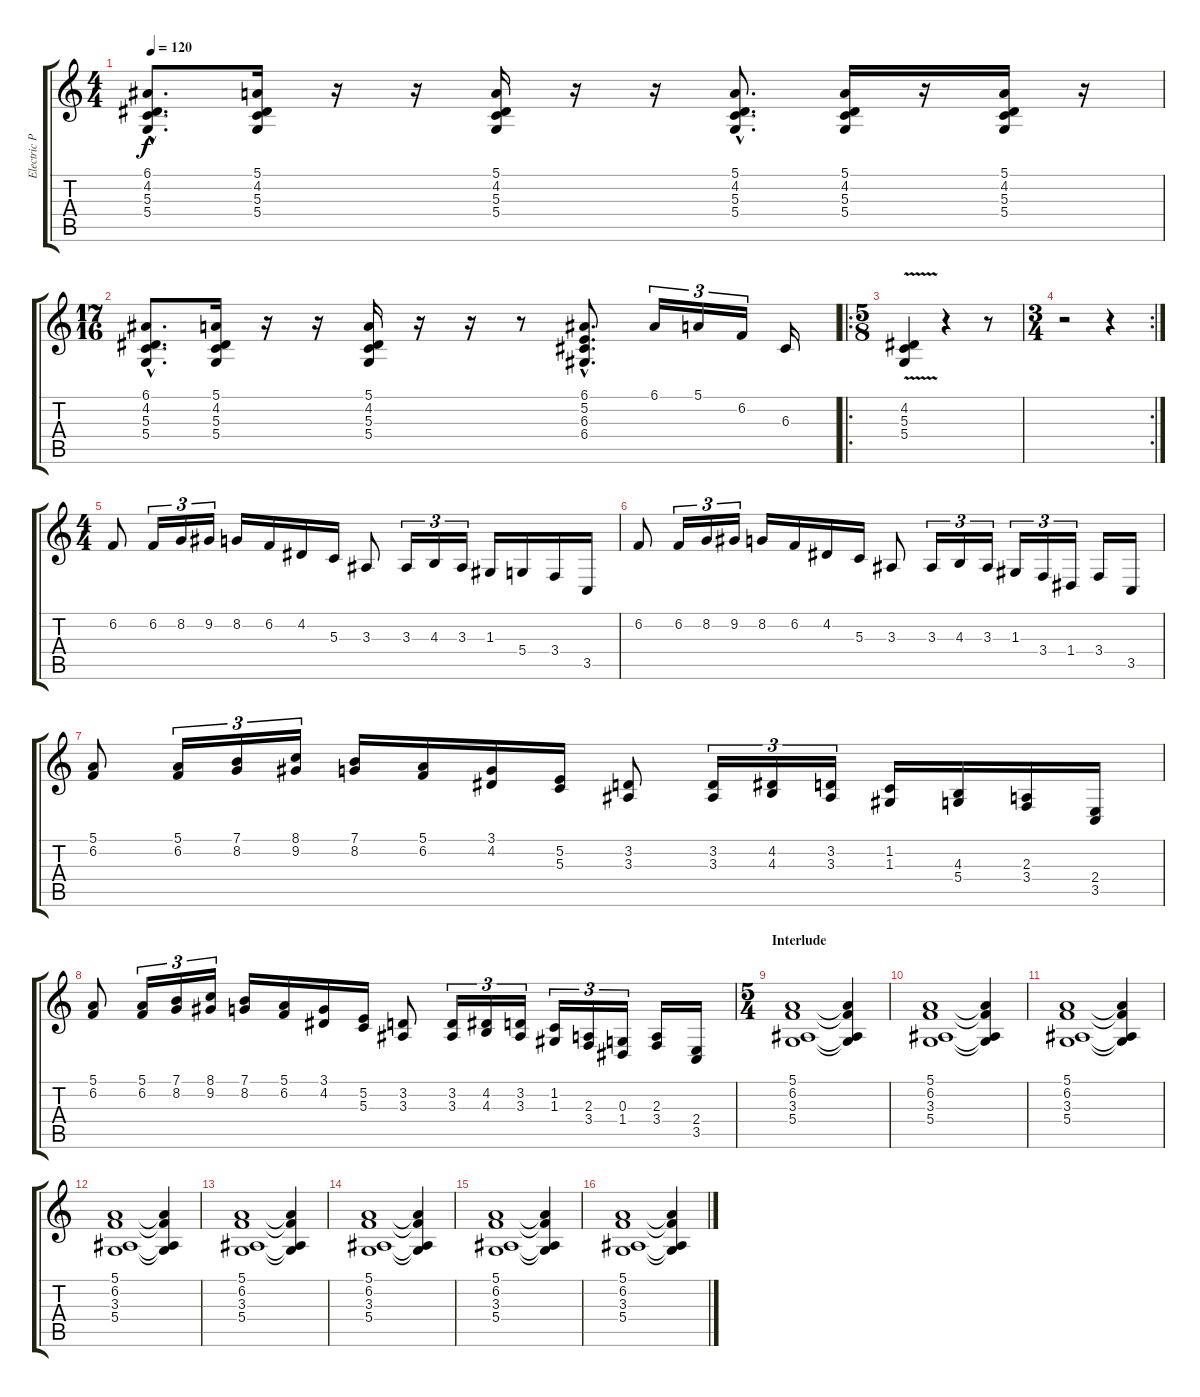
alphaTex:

\track ("Electric Piano" "Electric P") {instrument electricpiano1}
\staff {score tabs}
\tuning (E4 B3 G3 D3 A2 E2) {hide}
\ts (4 4)
\tempo 120
\clef g2
\ks c
(6.1{hac} 4.2{hac} 5.3{hac} 5.4{hac}).8{d dy f} (5.1 4.2 5.3 5.4).16 r.16 r.16 (5.1 4.2 5.3 5.4).16 r.16 r.16 (5.1{hac} 4.2{hac} 5.3{hac} 5.4{hac}).8{d} (5.1 4.2 5.3 5.4).16 r.16 (5.1 4.2 5.3 5.4).16 r.16 |
\ts (17 16)
(6.1{hac} 4.2{hac} 5.3{hac} 5.4{hac}).8{d} (5.1 4.2 5.3 5.4).16 r.16 r.16 (5.1 4.2 5.3 5.4).16 r.16 r.16 r.8 (6.1{hac} 5.2{hac} 6.3{hac} 6.4{hac}).8{d} 6.1.16{tu (3 2)} 5.1.16{tu (3 2)} 6.2.16{tu (3 2)} 6.3.16 |
\ro
\ts (5 8)
(4.2{v} 5.3{v} 5.4{v}).4 r.4 r.8 |
\rc 2
\ts (3 4)
r.2 r.4 |
\ts (4 4)
6.2.8 6.2.16{tu (3 2)} 8.2.16{tu (3 2)} 9.2.16{tu (3 2)} 8.2.16 6.2.16 4.2.16 5.3.16 3.3.8 3.3.16{tu (3 2)} 4.3.16{tu (3 2)} 3.3.16{tu (3 2)} 1.3.16 5.4.16 3.4.16 3.5.16 |
6.2.8 6.2.16{tu (3 2)} 8.2.16{tu (3 2)} 9.2.16{tu (3 2)} 8.2.16 6.2.16 4.2.16 5.3.16 3.3.8 3.3.16{tu (3 2)} 4.3.16{tu (3 2)} 3.3.16{tu (3 2)} 1.3.16{tu (3 2)} 3.4.16{tu (3 2)} 1.4.16{tu (3 2)} 3.4.16 3.5.16 |
(5.1 6.2).8 (5.1 6.2).16{tu (3 2)} (7.1 8.2).16{tu (3 2)} (8.1 9.2).16{tu (3 2)} (7.1 8.2).16 (5.1 6.2).16 (3.1 4.2).16 (5.2 5.3).16 (3.2 3.3).8 (3.2 3.3).16{tu (3 2)} (4.2 4.3).16{tu (3 2)} (3.2 3.3).16{tu (3 2)} (1.2 1.3).16 (4.3 5.4).16 (2.3 3.4).16 (2.4 3.5).16 |
(5.1 6.2).8 (5.1 6.2).16{tu (3 2)} (7.1 8.2).16{tu (3 2)} (8.1 9.2).16{tu (3 2)} (7.1 8.2).16 (5.1 6.2).16 (3.1 4.2).16 (5.2 5.3).16 (3.2 3.3).8 (3.2 3.3).16{tu (3 2)} (4.2 4.3).16{tu (3 2)} (3.2 3.3).16{tu (3 2)} (1.2 1.3).16{tu (3 2)} (2.3 3.4).16{tu (3 2)} (0.3 1.4).16{tu (3 2)} (2.3 3.4).16 (2.4 3.5).16 |
\ts (5 4)
\section ("" "Interlude")
(5.1 6.2 3.3 5.4).1 (5.1{t} 6.2{t} 3.3{t} 5.4{t}).4 |
(5.1 6.2 3.3 5.4).1 (5.1{t} 6.2{t} 3.3{t} 5.4{t}).4 |
(5.1 6.2 3.3 5.4).1 (5.1{t} 6.2{t} 3.3{t} 5.4{t}).4 |
(5.1 6.2 3.3 5.4).1 (5.1{t} 6.2{t} 3.3{t} 5.4{t}).4 |
(5.1 6.2 3.3 5.4).1 (5.1{t} 6.2{t} 3.3{t} 5.4{t}).4 |
(5.1 6.2 3.3 5.4).1 (5.1{t} 6.2{t} 3.3{t} 5.4{t}).4 |
(5.1 6.2 3.3 5.4).1 (5.1{t} 6.2{t} 3.3{t} 5.4{t}).4 |
(5.1 6.2 3.3 5.4).1 (5.1{t} 6.2{t} 3.3{t} 5.4{t}).4
